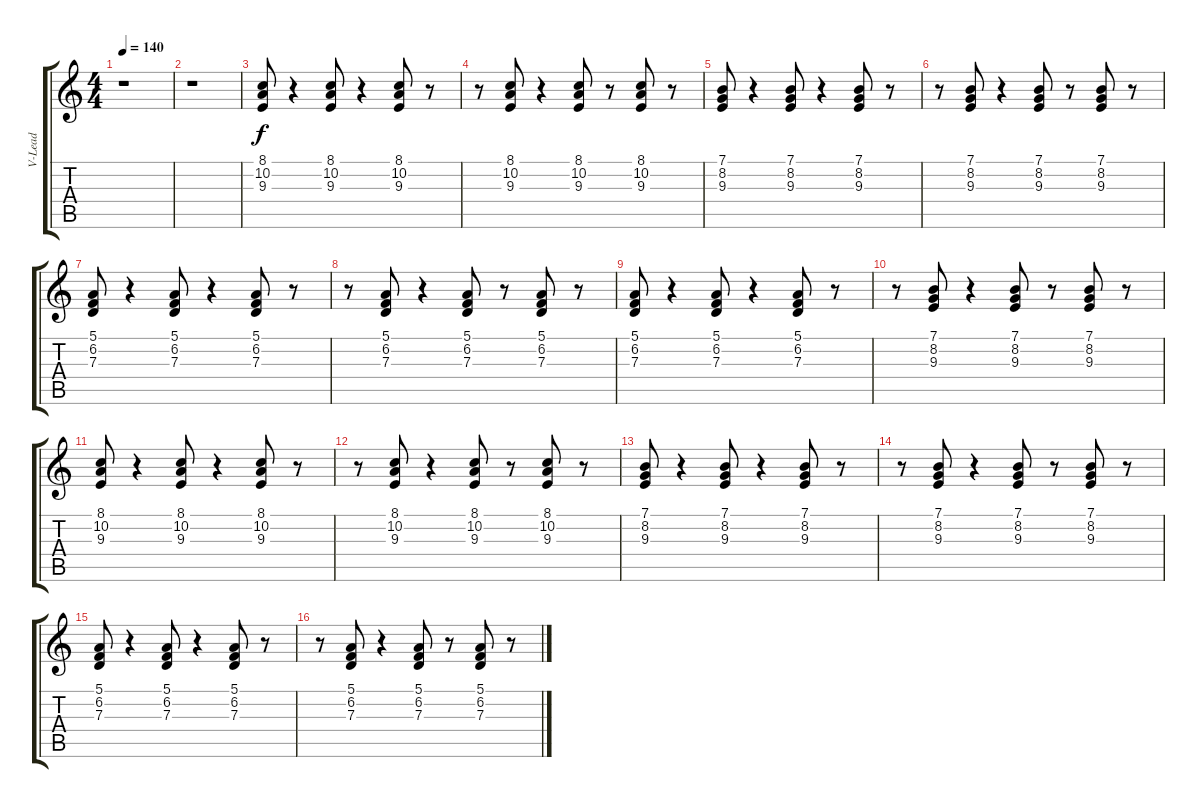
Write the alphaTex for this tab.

\track ("V-Lead" "V-Lead") {instrument lead6voice}
\staff {score tabs}
\tuning (E4 B3 G3 D3 A2 E2) {hide}
\ts (4 4)
\tempo 140
\clef g2
\ks c
r.1{dy f} |
r.1 |
(8.1 10.2 9.3).8 r.4 (8.1 10.2 9.3).8 r.4 (8.1 10.2 9.3).8 r.8 |
r.8 (8.1 10.2 9.3).8 r.4 (8.1 10.2 9.3).8 r.8 (8.1 10.2 9.3).8 r.8 |
(7.1 8.2 9.3).8 r.4 (7.1 8.2 9.3).8 r.4 (7.1 8.2 9.3).8 r.8 |
r.8 (7.1 8.2 9.3).8 r.4 (7.1 8.2 9.3).8 r.8 (7.1 8.2 9.3).8 r.8 |
(5.1 6.2 7.3).8 r.4 (5.1 6.2 7.3).8 r.4 (5.1 6.2 7.3).8 r.8 |
r.8 (5.1 6.2 7.3).8 r.4 (5.1 6.2 7.3).8 r.8 (5.1 6.2 7.3).8 r.8 |
(5.1 6.2 7.3).8 r.4 (5.1 6.2 7.3).8 r.4 (5.1 6.2 7.3).8 r.8 |
r.8 (7.1 8.2 9.3).8 r.4 (7.1 8.2 9.3).8 r.8 (7.1 8.2 9.3).8 r.8 |
(8.1 10.2 9.3).8 r.4 (8.1 10.2 9.3).8 r.4 (8.1 10.2 9.3).8 r.8 |
r.8 (8.1 10.2 9.3).8 r.4 (8.1 10.2 9.3).8 r.8 (8.1 10.2 9.3).8 r.8 |
(7.1 8.2 9.3).8 r.4 (7.1 8.2 9.3).8 r.4 (7.1 8.2 9.3).8 r.8 |
r.8 (7.1 8.2 9.3).8 r.4 (7.1 8.2 9.3).8 r.8 (7.1 8.2 9.3).8 r.8 |
(5.1 6.2 7.3).8 r.4 (5.1 6.2 7.3).8 r.4 (5.1 6.2 7.3).8 r.8 |
r.8 (5.1 6.2 7.3).8 r.4 (5.1 6.2 7.3).8 r.8 (5.1 6.2 7.3).8 r.8
